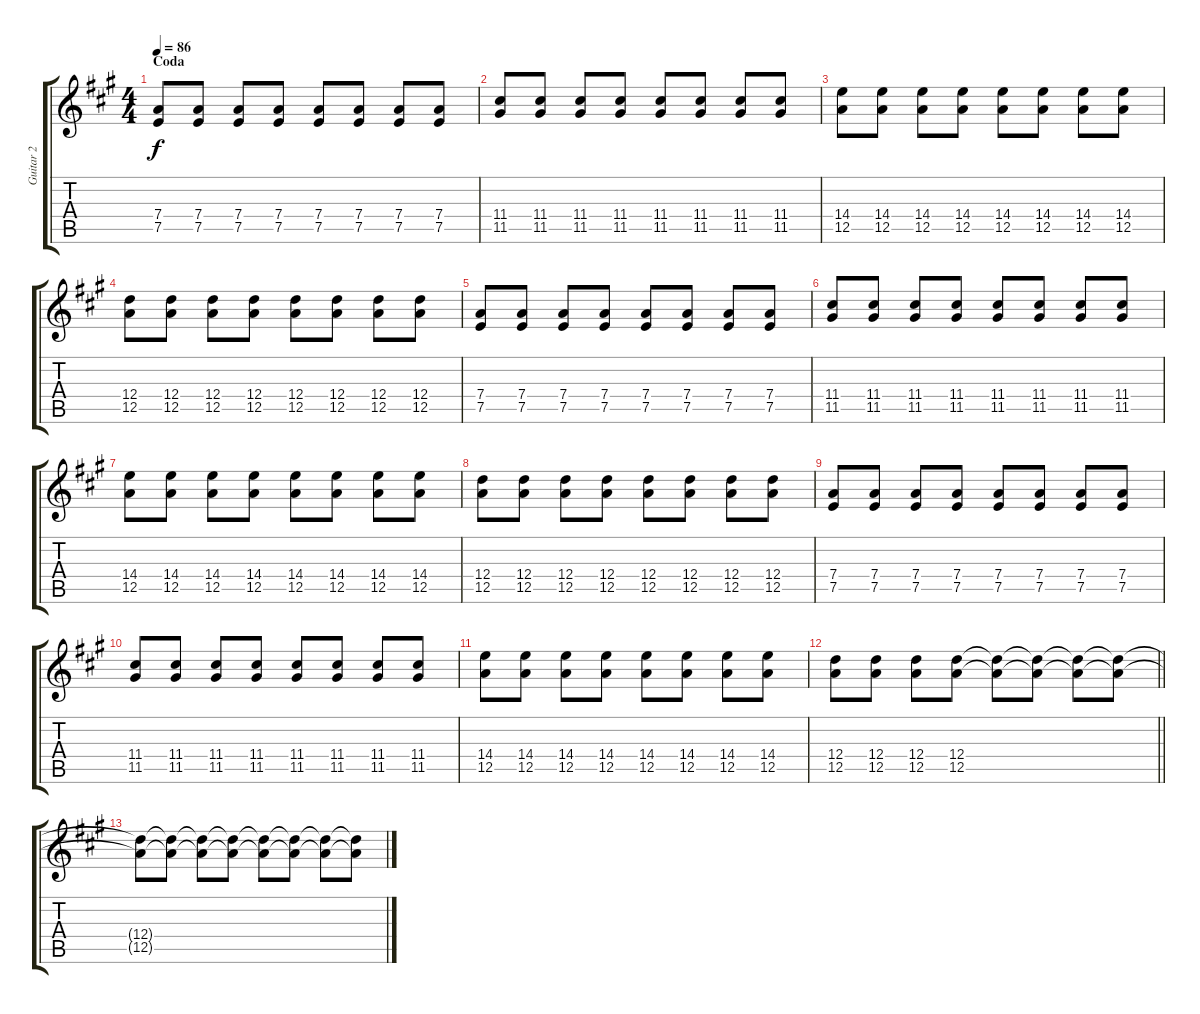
\track ("Guitar 2" "Guitar 2") {instrument distortionguitar}
\staff {score tabs}
\tuning (E4 B3 G3 D3 A2 E2) {hide}
\ts (4 4)
\section ("" "Coda")
\tempo 86
\clef g2
\ks a
(7.4 7.5).8{dy f} (7.4 7.5).8 (7.4 7.5).8 (7.4 7.5).8 (7.4 7.5).8 (7.4 7.5).8 (7.4 7.5).8 (7.4 7.5).8 |
(11.4 11.5).8 (11.4 11.5).8 (11.4 11.5).8 (11.4 11.5).8 (11.4 11.5).8 (11.4 11.5).8 (11.4 11.5).8 (11.4 11.5).8 |
(14.4 12.5).8 (14.4 12.5).8 (14.4 12.5).8 (14.4 12.5).8 (14.4 12.5).8 (14.4 12.5).8 (14.4 12.5).8 (14.4 12.5).8 |
(12.4 12.5).8 (12.4 12.5).8 (12.4 12.5).8 (12.4 12.5).8 (12.4 12.5).8 (12.4 12.5).8 (12.4 12.5).8 (12.4 12.5).8 |
(7.4 7.5).8 (7.4 7.5).8 (7.4 7.5).8 (7.4 7.5).8 (7.4 7.5).8 (7.4 7.5).8 (7.4 7.5).8 (7.4 7.5).8 |
(11.4 11.5).8 (11.4 11.5).8 (11.4 11.5).8 (11.4 11.5).8 (11.4 11.5).8 (11.4 11.5).8 (11.4 11.5).8 (11.4 11.5).8 |
(14.4 12.5).8 (14.4 12.5).8 (14.4 12.5).8 (14.4 12.5).8 (14.4 12.5).8 (14.4 12.5).8 (14.4 12.5).8 (14.4 12.5).8 |
(12.4 12.5).8 (12.4 12.5).8 (12.4 12.5).8 (12.4 12.5).8 (12.4 12.5).8 (12.4 12.5).8 (12.4 12.5).8 (12.4 12.5).8 |
(7.4 7.5).8 (7.4 7.5).8 (7.4 7.5).8 (7.4 7.5).8 (7.4 7.5).8 (7.4 7.5).8 (7.4 7.5).8 (7.4 7.5).8 |
(11.4 11.5).8 (11.4 11.5).8 (11.4 11.5).8 (11.4 11.5).8 (11.4 11.5).8 (11.4 11.5).8 (11.4 11.5).8 (11.4 11.5).8 |
(14.4 12.5).8 (14.4 12.5).8 (14.4 12.5).8 (14.4 12.5).8 (14.4 12.5).8 (14.4 12.5).8 (14.4 12.5).8 (14.4 12.5).8 |
\barLineRight lightlight
(12.4 12.5).8 (12.4 12.5).8 (12.4 12.5).8 (12.4 12.5).8 (12.4{t} 12.5{t}).8 (12.4{t} 12.5{t}).8{volume 11} (12.4{t} 12.5{t}).8{volume 10} (12.4{t} 12.5{t}).8{volume 9} |
(12.4{t} 12.5{t}).8{volume 8} (12.4{t} 12.5{t}).8{volume 7} (12.4{t} 12.5{t}).8{volume 6} (12.4{t} 12.5{t}).8{volume 5} (12.4{t} 12.5{t}).8{volume 4} (12.4{t} 12.5{t}).8{volume 3} (12.4{t} 12.5{t}).8{volume 2} (12.4{t} 12.5{t}).8{volume 1}
